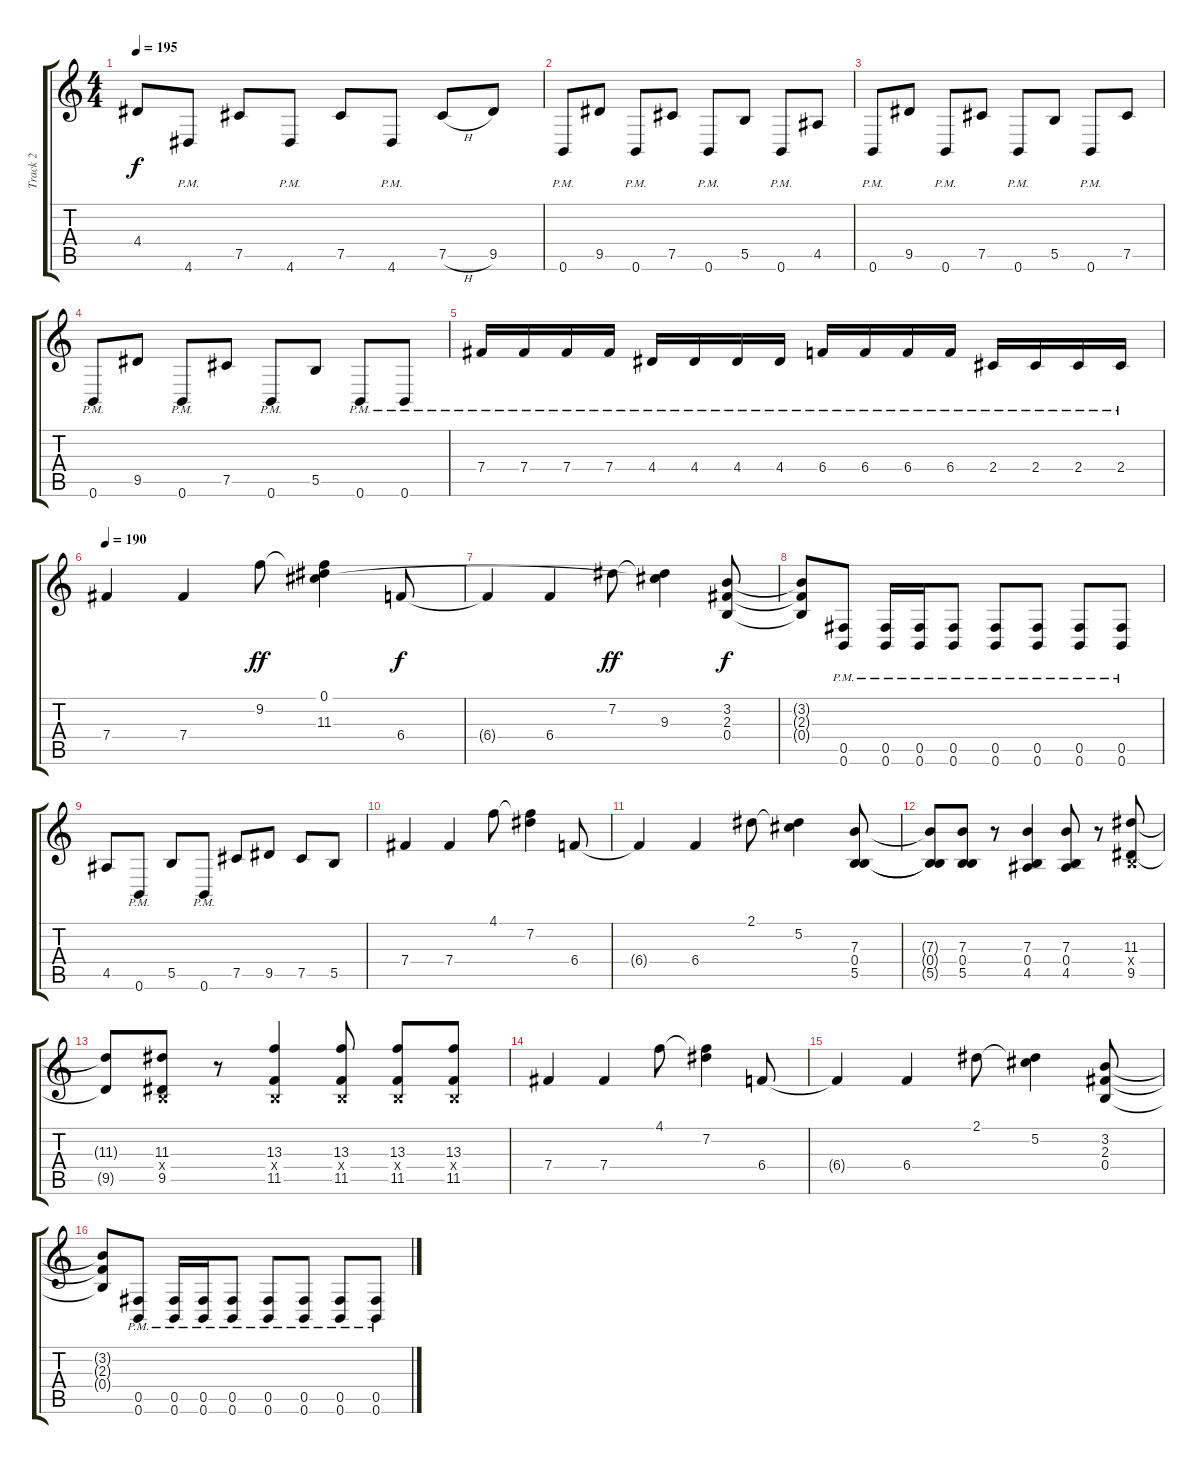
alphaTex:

\track ("Track 2" "Track 2") {instrument distortionguitar}
\staff {score tabs}
\tuning (Db4 Ab3 E3 B2 Gb2 B1) {hide}
\ts (4 4)
\tempo 195
\clef g2
\ks c
4.4.8{dy f} 4.6{pm}.8 7.5.8 4.6{pm}.8 7.5.8 4.6{pm}.8 7.5{h}.8 9.5.8 |
0.6{pm}.8 9.5.8 0.6{pm}.8 7.5.8 0.6{pm}.8 5.5.8 0.6{pm}.8 4.5.8 |
0.6{pm}.8 9.5.8 0.6{pm}.8 7.5.8 0.6{pm}.8 5.5.8 0.6{pm}.8 7.5.8 |
0.6{pm}.8 9.5.8 0.6{pm}.8 7.5.8 0.6{pm}.8 5.5.8 0.6{pm}.8 0.6{pm}.8 |
7.4{pm}.16 7.4{pm}.16 7.4{pm}.16 7.4{pm}.16 4.4{pm}.16 4.4{pm}.16 4.4{pm}.16 4.4{pm}.16 6.4{pm}.16 6.4{pm}.16 6.4{pm}.16 6.4{pm}.16 2.4{pm}.16 2.4{pm}.16 2.4{pm}.16 2.4{pm}.16 |
\tempo 190
7.4.4 7.4.4 9.2.8{dy ff} (0.1 9.2{t} 11.3).4 6.4.8{dy f} |
6.4{t}.4 6.4.4 7.2.8{dy ff} (0.1{t} 7.2{t} 9.3).4 (3.2 2.3 0.4).8{dy f} |
(3.2{t} 2.3{t} 0.4{t}).8 (0.5{pm} 0.6{pm}).8 (0.5{pm} 0.6{pm}).16 (0.5{pm} 0.6{pm}).16 (0.5{pm} 0.6{pm}).8 (0.5{pm} 0.6{pm}).8 (0.5{pm} 0.6{pm}).8 (0.5{pm} 0.6{pm}).8 (0.5{pm} 0.6{pm}).8 |
4.5.8 0.6{pm}.8 5.5.8 0.6{pm}.8 7.5.8 9.5.8 7.5.8 5.5.8 |
7.4.4 7.4.4 4.1.8 (4.1{t} 7.2).4 6.4.8 |
6.4{t}.4 6.4.4 2.1.8 (2.1{t} 5.2).4 (7.3 0.4 5.5).8 |
(7.3{t} 0.4{t} 5.5{t}).8 (7.3 0.4 5.5).8 r.8 (7.3 0.4 4.5).4 (7.3 0.4 4.5).8 r.8 (11.3 0.4{x} 9.5).8 |
(11.3{t} 9.5{t}).8 (11.3 0.4{x} 9.5).8 r.8 (13.3 0.4{x} 11.5).4 (13.3 0.4{x} 11.5).8 (13.3 0.4{x} 11.5).8 (13.3 0.4{x} 11.5).8 |
7.4.4 7.4.4 4.1.8 (4.1{t} 7.2).4 6.4.8 |
6.4{t}.4 6.4.4 2.1.8 (2.1{t} 5.2).4 (3.2 2.3 0.4).8 |
(3.2{t} 2.3{t} 0.4{t}).8 (0.5{pm} 0.6{pm}).8 (0.5{pm} 0.6{pm}).16 (0.5{pm} 0.6{pm}).16 (0.5{pm} 0.6{pm}).8 (0.5{pm} 0.6{pm}).8 (0.5{pm} 0.6{pm}).8 (0.5{pm} 0.6{pm}).8 (0.5{pm} 0.6{pm}).8
